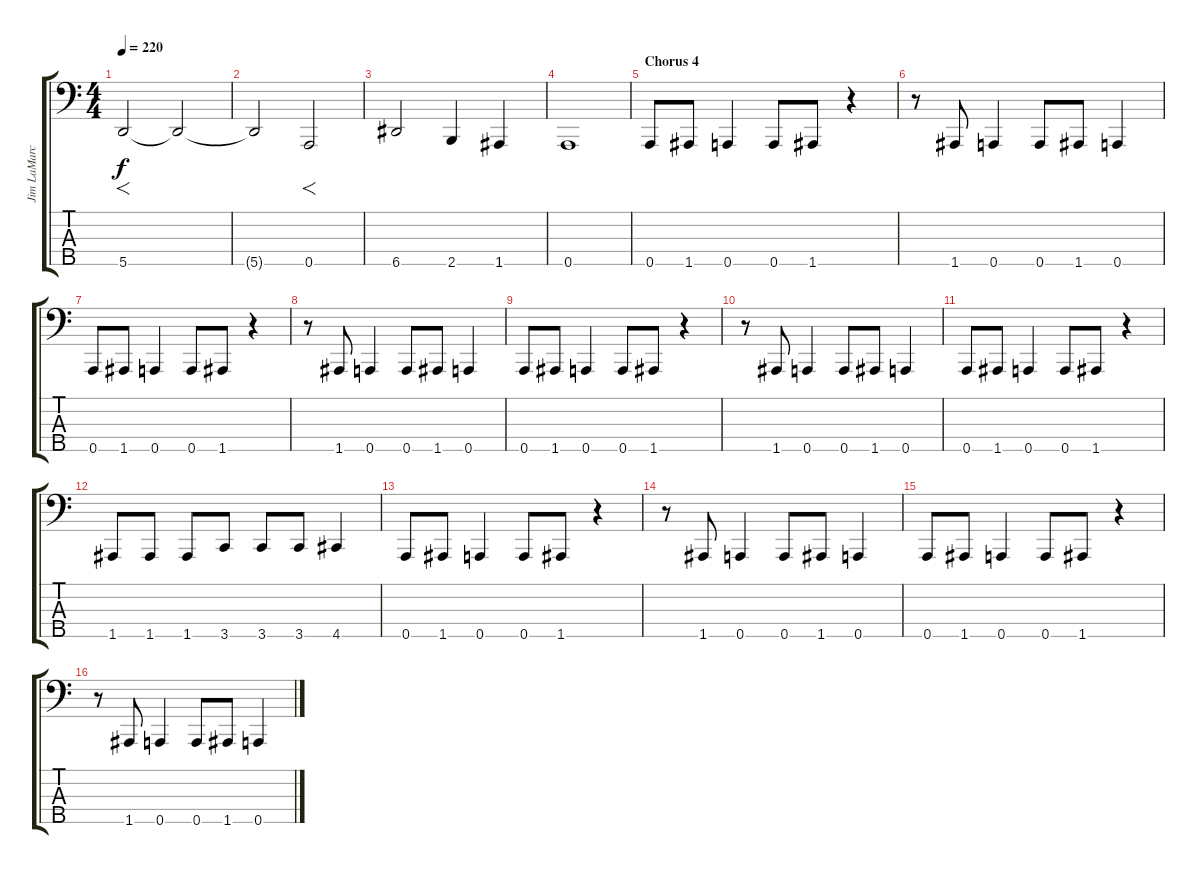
\track ("Jim LaMarca - Bass" "Jim LaMarc") {instrument electricbassfinger}
\staff {score tabs}
\tuning (G2 D2 A1 E1 A0) {hide}
\ts (4 4)
\tempo 220
\clef f4
\ks c
5.5.2{f dy f} 5.5{t}.2 |
5.5{t}.2 0.5.2{f} |
6.5.2 2.5.4 1.5.4 |
0.5.1 |
\section ("" "Chorus 4")
0.5.8 1.5.8 0.5.4 0.5.8 1.5.8 r.4 |
r.8 1.5.8 0.5.4 0.5.8 1.5.8 0.5.4 |
0.5.8 1.5.8 0.5.4 0.5.8 1.5.8 r.4 |
r.8 1.5.8 0.5.4 0.5.8 1.5.8 0.5.4 |
0.5.8 1.5.8 0.5.4 0.5.8 1.5.8 r.4 |
r.8 1.5.8 0.5.4 0.5.8 1.5.8 0.5.4 |
0.5.8 1.5.8 0.5.4 0.5.8 1.5.8 r.4 |
1.5.8 1.5.8 1.5.8 3.5.8 3.5.8 3.5.8 4.5.4 |
0.5.8 1.5.8 0.5.4 0.5.8 1.5.8 r.4 |
r.8 1.5.8 0.5.4 0.5.8 1.5.8 0.5.4 |
0.5.8 1.5.8 0.5.4 0.5.8 1.5.8 r.4 |
r.8 1.5.8 0.5.4 0.5.8 1.5.8 0.5.4
